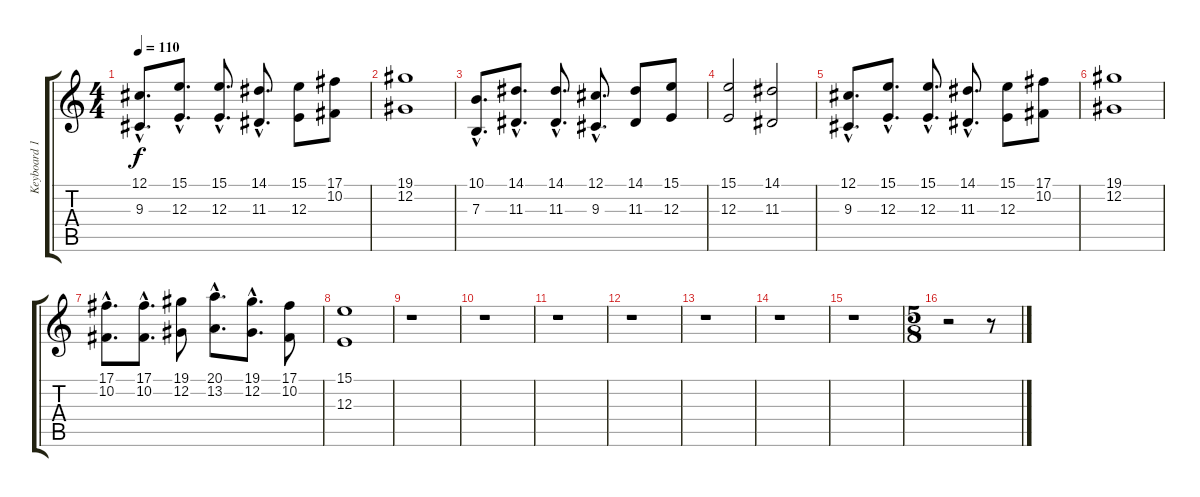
\track ("Keyboard 1" "Keyboard 1") {instrument synthstrings1}
\staff {score tabs}
\tuning (Db4 Ab3 E3 B2 Gb2 Db2) {hide}
\ts (4 4)
\tempo 110
\clef g2
\ks c
(12.1{hac} 9.3{hac}).8{d dy f instrument synthstrings1} (15.1{hac} 12.3{hac}).8{d} (15.1{hac} 12.3{hac}).8{d} (14.1{hac} 11.3{hac}).8{d} (15.1 12.3).8 (17.1 10.2).8 |
(19.1 12.2).1 |
(10.1{hac} 7.3{hac}).8{d} (14.1{hac} 11.3{hac}).8{d} (14.1{hac} 11.3{hac}).8{d} (12.1{hac} 9.3{hac}).8{d} (14.1 11.3).8 (15.1 12.3).8 |
(15.1 12.3).2 (14.1 11.3).2 |
(12.1{hac} 9.3{hac}).8{d} (15.1{hac} 12.3{hac}).8{d} (15.1{hac} 12.3{hac}).8{d} (14.1{hac} 11.3{hac}).8{d} (15.1 12.3).8 (17.1 10.2).8 |
(19.1 12.2).1 |
(17.1{hac} 10.2{hac}).8{d} (17.1{hac} 10.2{hac}).8{d} (19.1 12.2).8 (20.1{hac} 13.2{hac}).8{d} (19.1{hac} 12.2{hac}).8{d} (17.1 10.2).8 |
(15.1 12.3).1 |
r.1 |
r.1 |
r.1 |
r.1 |
r.1 |
r.1 |
r.1 |
\ts (5 8)
r.2 r.8
